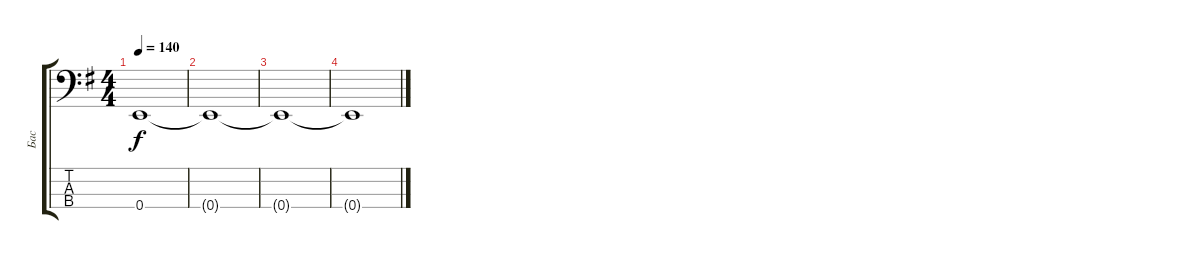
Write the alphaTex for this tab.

\track ("Бас" "Бас") {instrument electricbassfinger}
\staff {score tabs}
\tuning (G2 D2 A1 E1) {hide}
\ts (4 4)
\tempo 140
\clef f4
\ks g
0.4.1{dy f} |
0.4{t}.1 |
0.4{t}.1 |
0.4{t}.1
